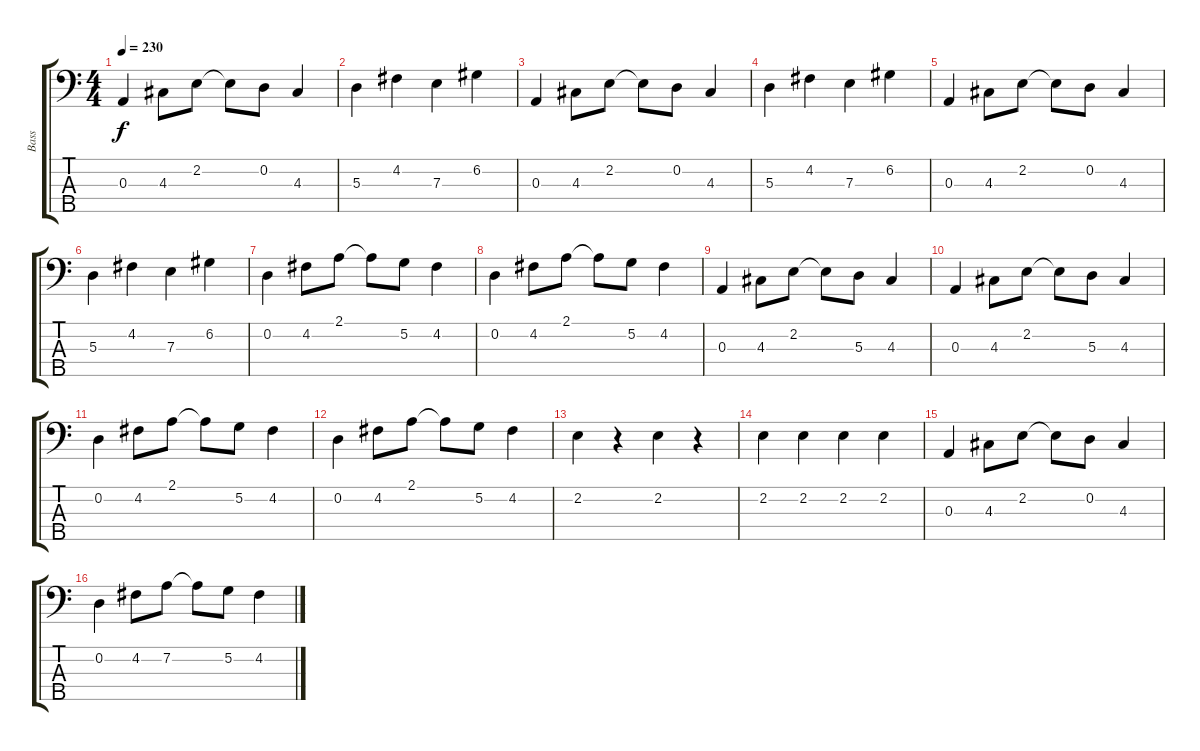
\track ("Bass" "Bass") {instrument electricbassfinger}
\staff {score tabs}
\tuning (G2 D2 A1 E1 B0) {hide}
\ts (4 4)
\tempo 230
\clef f4
\ks c
0.3.4{dy f} 4.3.8 2.2.8 2.2{t}.8 0.2.8 4.3.4 |
5.3.4 4.2.4 7.3.4 6.2.4 |
0.3.4 4.3.8 2.2.8 2.2{t}.8 0.2.8 4.3.4 |
5.3.4 4.2.4 7.3.4 6.2.4 |
0.3.4 4.3.8 2.2.8 2.2{t}.8 0.2.8 4.3.4 |
5.3.4 4.2.4 7.3.4 6.2.4 |
0.2.4 4.2.8 2.1.8 2.1{t}.8 5.2.8 4.2.4 |
0.2.4 4.2.8 2.1.8 2.1{t}.8 5.2.8 4.2.4 |
0.3.4 4.3.8 2.2.8 2.2{t}.8 5.3.8 4.3.4 |
0.3.4 4.3.8 2.2.8 2.2{t}.8 5.3.8 4.3.4 |
0.2.4 4.2.8 2.1.8 2.1{t}.8 5.2.8 4.2.4 |
0.2.4 4.2.8 2.1.8 2.1{t}.8 5.2.8 4.2.4 |
2.2.4 r.4 2.2.4 r.4 |
2.2.4 2.2.4 2.2.4 2.2.4 |
0.3.4 4.3.8 2.2.8 2.2{t}.8 0.2.8 4.3.4 |
0.2.4 4.2.8 7.2.8 7.2{t}.8 5.2.8 4.2.4
